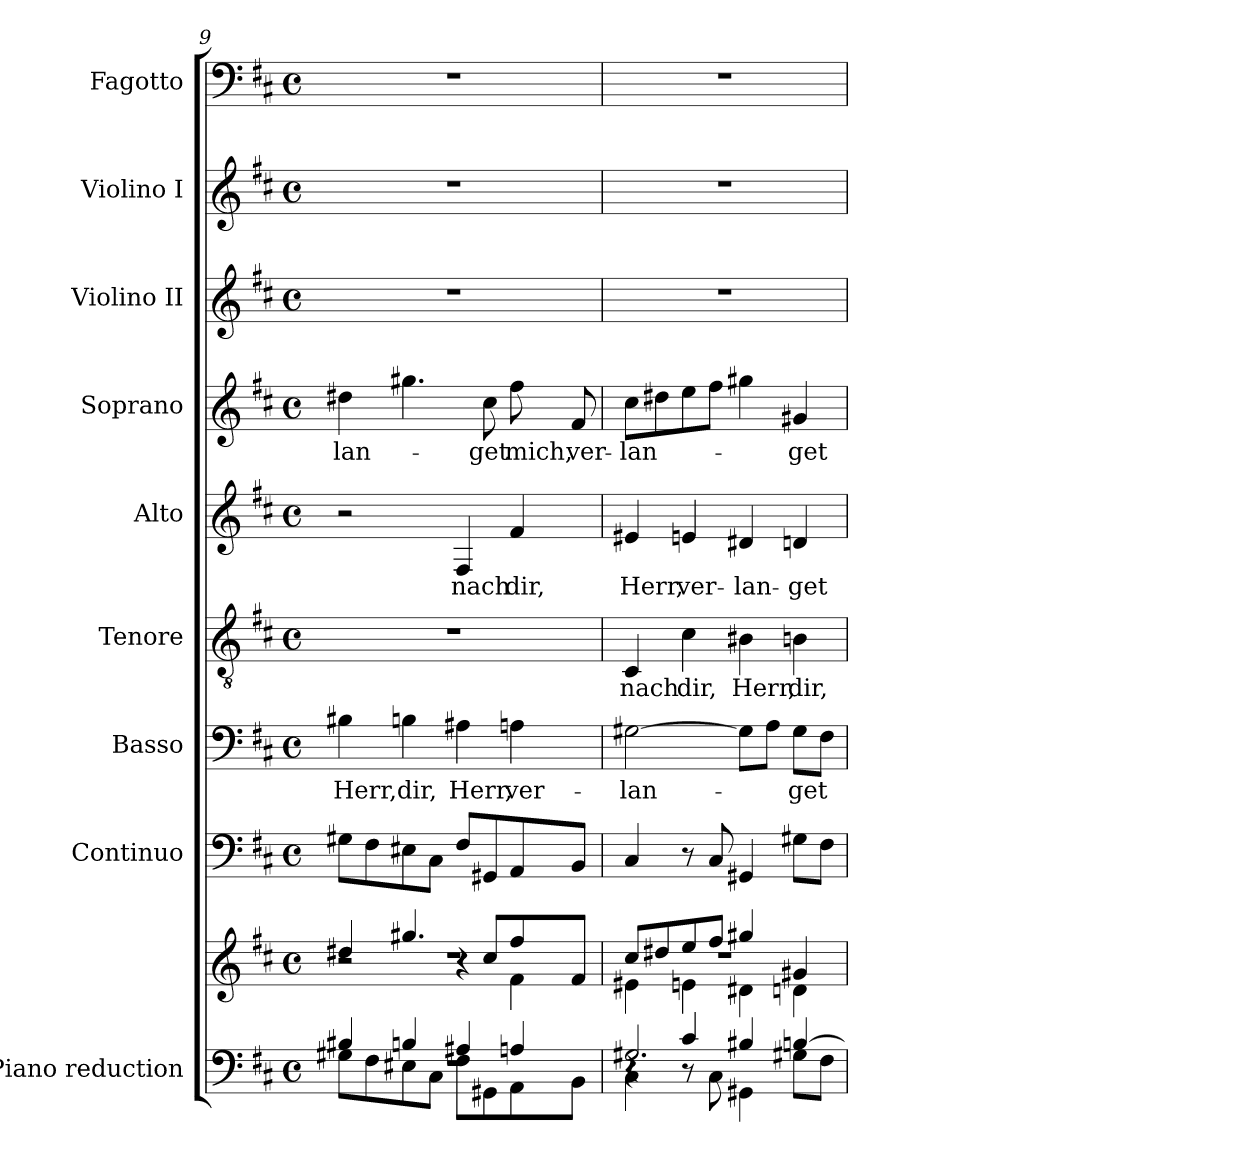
**kern	**kern	**kern	**kern	**text	**kern	**text	**kern	**text	**kern	**text	**kern	**kern	**kern
*part9	*part9	*part8	*part7	*part7	*part6	*part6	*part5	*part5	*part4	*part4	*part3	*part2	*part1
*staff10	*staff9	*staff8	*staff7	*staff7	*staff6	*staff6	*staff5	*staff5	*staff4	*staff4	*staff3	*staff2	*staff1
*I"Piano reduction	*	*I"Continuo	*I"Basso	*	*I"Tenore	*	*I"Alto	*	*I"Soprano	*	*I"Violino II	*I"Violino I	*I"Fagotto
*I'Pno	*	*	*	*	*	*	*	*	*	*	*I'Vln	*I'Vln	*
*clefF4	*clefG2	*clefF4	*clefF4	*	*clefGv2	*	*clefG2	*	*clefG2	*	*clefG2	*clefG2	*clefF4
*k[f#c#]	*k[f#c#]	*k[f#c#]	*k[f#c#]	*	*k[f#c#]	*	*k[f#c#]	*	*k[f#c#]	*	*k[f#c#]	*k[f#c#]	*k[f#c#]
*M4/4	*M4/4	*M4/4	*M4/4	*	*M4/4	*	*M4/4	*	*M4/4	*	*M4/4	*M4/4	*M4/4
*met(c)	*met(c)	*met(c)	*met(c)	*	*met(c)	*	*met(c)	*	*met(c)	*	*met(c)	*met(c)	*met(c)
=9	=9	=9	=9	=9	=9	=9	=9	=9	=9	=9	=9	=9	=9
*^	*^	*	*	*	*	*	*	*	*	*	*	*	*
*	*^	*	*^	*	*	*	*	*	*	*	*	*	*	*	*
!	!	!	!	!	!	!	!	!LO:LY:b	!	!	!	!	!	!LO:LY:b	!	!	!
1r	8G#X\L	4B#X!/	1r	2r	4dd#X!/	8G#X\L	4B#X\	Herr,	1r	.	2r	.	4dd#X\	-lan-	1r	1r	1r
.	8F#\	.	.	.	.	8F#\	.	.	.	.	.	.	.	.	.	.	.
!	!	!	!	!	!	!	!	!LO:LY:b	!	!	!	!	!	!	!	!	!
.	8E#X\	4Bn!/	.	.	4.gg#X!/	8E#X\	4Bn\	dir,	.	.	.	.	4.gg#X\	.	.	.	.
.	8C#\J	.	.	.	.	8C#\J	.	.	.	.	.	.	.	.	.	.	.
!	!	!	!	!	!	!	!	!LO:LY:b	!	!	!	!LO:LY:b	!	!	!	!	!
.	8F#\L	4A#X!/	.	4r	.	8F#/L	4A#X\	Herr,	.	.	4F#/	nach	.	.	.	.	.
!	!	!	!	!	!	!	!	!	!	!	!	!	!	!LO:LY:b	!	!	!
.	8GG#X\	.	.	.	8cc#!/L	8GG#X/	.	.	.	.	.	.	8cc#\	-get	.	.	.
!	!	!	!	!	!	!	!	!LO:LY:b	!	!	!	!LO:LY:b	!	!LO:LY:b	!	!	!
.	8AA\	4An!/	.	4f#!\	8ff#!/	8AA/	4An\	ver-	.	.	4f#/	dir,	8ff#\	mich,	.	.	.
!	!	!	!	!	!	!	!	!	!	!	!	!	!	!LO:LY:b	!	!	!
.	8BB\J	.	.	.	8f#!/J	8BB/J	.	.	.	.	.	.	8f#/	ver-	.	.	.
=10	=10	=10	=10	=10	=10	=10	=10	=10	=10	=10	=10	=10	=10	=10	=10	=10	=10
!	!	!	!	!	!	!	!	!LO:LY:b	!	!LO:LY:b	!	!LO:LY:b	!	!LO:LY:b	!	!	!
4r	4C#\	2.G#X!/	1r	4e#X!\	8cc#!/L	4C#/	[2G#X\	-lan-	4C#/	nach	4e#X/	Herr,	8cc#\L	-lan-	1r	1r	1r
.	.	.	.	.	8dd#X!/	.	.	.	.	.	.	.	8dd#X\	.	.	.	.
!	!	!	!	!	!	!	!	!	!	!LO:LY:b	!	!LO:LY:b	!	!	!	!	!
4c#!/	8r	.	.	4en!\	8ee!/	8r	.	.	4c#\	dir,	4en/	ver-	8ee\	.	.	.	.
.	8C#\	.	.	.	8ff#!/J	8C#/	.	.	.	.	.	.	8ff#\J	.	.	.	.
!	!	!	!	!	!	!	!	!	!	!LO:LY:b	!	!LO:LY:b	!	!	!	!	!
4B#X!/	4GG#X\	.	.	4d#X!\	4gg#X!/	4GG#X/	8G#\L]	.	4B#X\	Herr,	4d#X/	-lan-	4gg#X\	.	.	.	.
.	.	.	.	.	.	.	8A\J	.	.	.	.	.	.	.	.	.	.
!	!	!	!	!	!	!	!	!LO:LY:b	!	!LO:LY:b	!	!LO:LY:b	!	!LO:LY:b	!	!	!
4ryy	8G#X\L	[4Bn!/	.	4dn!\	4g#X!/	8G#X\L	8G#\L	-get	4Bn\	dir,	4dn/	-get	4g#X/	-get	.	.	.
.	8F#\J	.	.	.	.	8F#\J	8F#\J	.	.	.	.	.	.	.	.	.	.
*v	*v	*v	*	*	*	*	*	*	*	*	*	*	*	*	*	*	*
*	*v	*v	*v	*	*	*	*	*	*	*	*	*	*	*	*
=	=	=	=	=	=	=	=	=	=	=	=	=	=
*-	*-	*-	*-	*-	*-	*-	*-	*-	*-	*-	*-	*-	*-
